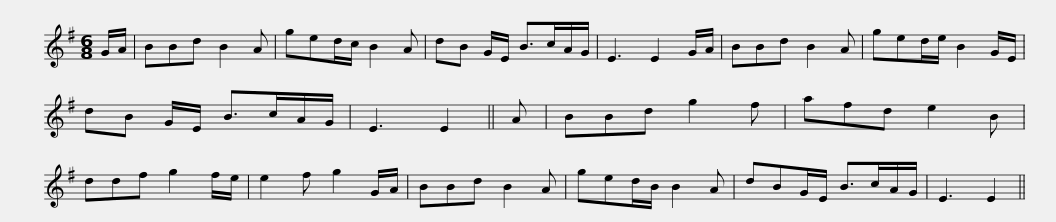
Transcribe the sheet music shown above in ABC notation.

X:1
L:1/8
M:6/8
I:linebreak $
K:Emin
V:1 treble
V:1
 G/A/ | BBd B2 A | ged/c/ B2 A | dB G/E/ B>cA/G/ | E3 E2 G/A/ | %5
 BBd B2 A | ged/e/ B2 G/E/ |$ dB G/E/ B>cA/G/ | E3 E2 || A | %10
 BBd g2 f | afd e2 B | ddf g2 f/e/ | e2 f g2 G/A/ | BBd B2 A |$ %15
 ged/B/ B2 A | dBG/E/ B>cA/G/ | E3 E2 || %18
